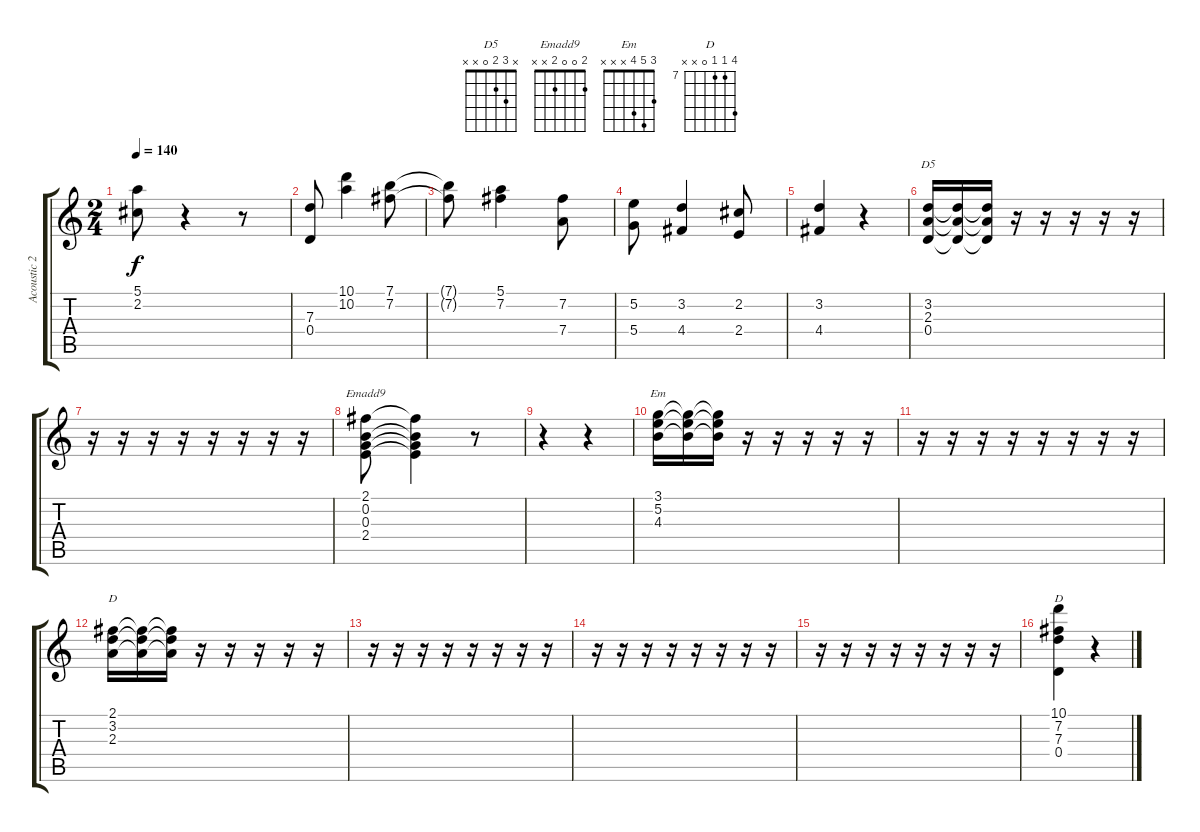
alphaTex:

\track ("Acoustic 2" "Acoustic 2") {instrument acousticguitarnylon}
\staff {score tabs}
\tuning (E4 B3 G3 D3 A2 E2) {hide}
\chord ("D5" x 3 2 0 x x)
\chord ("Emadd9" 2 0 0 2 x x)
\chord ("Em" 3 5 4 x x x)
\chord ("D" 2 3 2 x x x)
\chord ("D" 10 7 7 0 x x) {firstfret 7}
\ts (2 4)
\tempo 140
\clef g2
\ks c
(5.1{t} 2.2{t}).8{dy f} r.4 r.8 |
(7.3 0.4).8 (10.1 10.2).4 (7.1 7.2).8 |
(7.1{t} 7.2{t}).8 (5.1 7.2).4 (7.2 7.4).8 |
(5.2 5.4).8 (3.2 4.4).4 (2.2 2.4).8 |
(3.2 4.4).4 r.4 |
(3.2 2.3 0.4).16{ch "D5"} (3.2{t} 2.3{t} 0.4{t}).16 (3.2{t} 2.3{t} 0.4{t}).16 r.16 r.16 r.16 r.16 r.16 |
r.16 r.16 r.16 r.16 r.16 r.16 r.16 r.16 |
(2.1 0.2 0.3 2.4).8{ch "Emadd9"} (2.1{t} 0.2{t} 0.3{t} 2.4{t}).4 r.8 |
r.4 r.4 |
(3.1 5.2 4.3).16{ch "Em"} (3.1{t} 5.2{t} 4.3{t}).16 (3.1{t} 5.2{t} 4.3{t}).16 r.16 r.16 r.16 r.16 r.16 |
r.16 r.16 r.16 r.16 r.16 r.16 r.16 r.16 |
(2.1 3.2 2.3).16{ch "D"} (2.1{t} 3.2{t} 2.3{t}).16 (2.1{t} 3.2{t} 2.3{t}).16 r.16 r.16 r.16 r.16 r.16 |
r.16 r.16 r.16 r.16 r.16 r.16 r.16 r.16 |
r.16 r.16 r.16 r.16 r.16 r.16 r.16 r.16 |
r.16 r.16 r.16 r.16 r.16 r.16 r.16 r.16 |
(10.1 7.2 7.3 0.4).4{ch "D"} r.4
